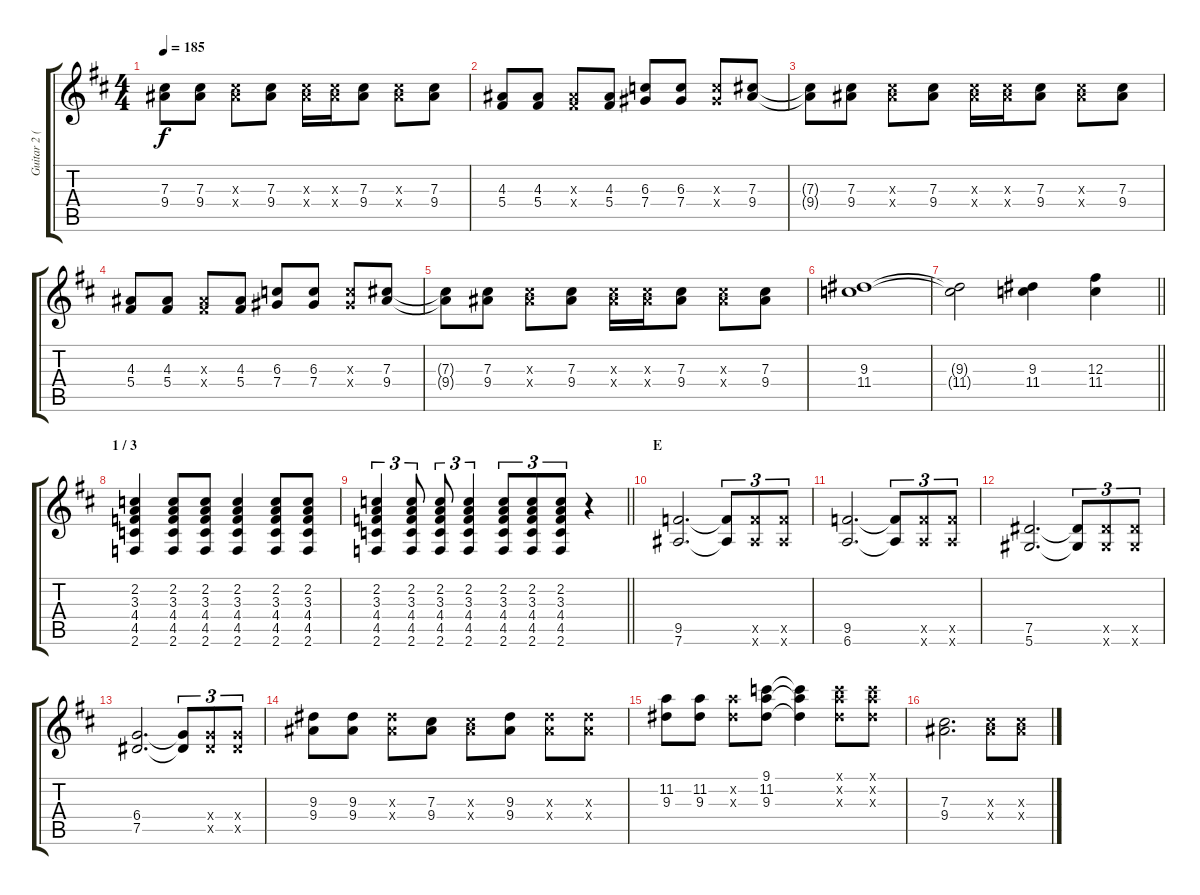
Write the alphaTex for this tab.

\track ("Guitar 2 (Hitsugi)" "Guitar 2 (") {instrument distortionguitar}
\staff {score tabs}
\tuning (Eb4 Bb3 Gb3 Db3 Ab2 Eb2) {hide}
\ts (4 4)
\tempo 185
\clef g2
\ks d
(7.3{t} 9.4{t}).8{dy f} (7.3 9.4).8 (7.3{x} 9.4{x}).8 (7.3 9.4).8 (7.3{x} 9.4{x}).16 (7.3{x} 9.4{x}).16 (7.3 9.4).8 (7.3{x} 9.4{x}).8 (7.3 9.4).8 |
(4.3 5.4).8 (4.3 5.4).8 (4.3{x} 5.4{x}).8 (4.3 5.4).8 (6.3 7.4).8 (6.3 7.4).8 (6.3{x} 7.4{x}).8 (7.3 9.4).8 |
(7.3{t} 9.4{t}).8 (7.3 9.4).8 (7.3{x} 9.4{x}).8 (7.3 9.4).8 (7.3{x} 9.4{x}).16 (7.3{x} 9.4{x}).16 (7.3 9.4).8 (7.3{x} 9.4{x}).8 (7.3 9.4).8 |
(4.3 5.4).8 (4.3 5.4).8 (4.3{x} 5.4{x}).8 (4.3 5.4).8 (6.3 7.4).8 (6.3 7.4).8 (6.3{x} 7.4{x}).8 (7.3 9.4).8 |
(7.3{t} 9.4{t}).8 (7.3 9.4).8 (7.3{x} 9.4{x}).8 (7.3 9.4).8 (7.3{x} 9.4{x}).16 (7.3{x} 9.4{x}).16 (7.3 9.4).8 (7.3{x} 9.4{x}).8 (7.3 9.4).8 |
(9.3 11.4).1 |
\barLineRight lightlight
(9.3{t} 11.4{t}).2 (9.3 11.4).4 (12.3 11.4).4 |
\section ("" "1 / 3")
(2.2 3.3 4.4 4.5 2.6).4 (2.2 3.3 4.4 4.5 2.6).8 (2.2 3.3 4.4 4.5 2.6).8 (2.2 3.3 4.4 4.5 2.6).4 (2.2 3.3 4.4 4.5 2.6).8 (2.2 3.3 4.4 4.5 2.6).8 |
\barLineRight lightlight
(2.2 3.3 4.4 4.5 2.6).4{tu (3 2)} (2.2 3.3 4.4 4.5 2.6).8{tu (3 2)} (2.2 3.3 4.4 4.5 2.6).8{tu (3 2)} (2.2 3.3 4.4 4.5 2.6).4{tu (3 2)} (2.2 3.3 4.4 4.5 2.6).8{tu (3 2)} (2.2 3.3 4.4 4.5 2.6).8{tu (3 2)} (2.2 3.3 4.4 4.5 2.6).8{tu (3 2)} r.4 |
\section ("" "E")
(9.5 7.6).2{d} (9.5{t} 7.6{t}).8{tu (3 2)} (9.5{x} 7.6{x}).8{tu (3 2)} (9.5{x} 7.6{x}).8{tu (3 2)} |
(9.5 6.6).2{d} (9.5{t} 6.6{t}).8{tu (3 2)} (9.5{x} 6.6{x}).8{tu (3 2)} (9.5{x} 6.6{x}).8{tu (3 2)} |
(7.5 5.6).2{d} (7.5{t} 5.6{t}).8{tu (3 2)} (7.5{x} 5.6{x}).8{tu (3 2)} (7.5{x} 5.6{x}).8{tu (3 2)} |
(6.4 7.5).2{d} (6.4{t} 7.5{t}).8{tu (3 2)} (6.4{x} 7.5{x}).8{tu (3 2)} (6.4{x} 7.5{x}).8{tu (3 2)} |
(9.3 9.4).8 (9.3 9.4).8 (9.3{x} 9.4{x}).8 (7.3 9.4).8 (7.3{x} 9.4{x}).8 (9.3 9.4).8 (9.3{x} 9.4{x}).8 (9.3{x} 9.4{x}).8 |
(11.2 9.3).8 (11.2 9.3).8 (11.2{x} 9.3{x}).8 (9.1 11.2 9.3).8 (9.1{t} 11.2{t} 9.3{t}).4 (9.1{x} 11.2{x} 9.3{x}).8 (9.1{x} 11.2{x} 9.3{x}).8 |
(7.3 9.4).2{d} (7.3{x} 9.4{x}).8 (7.3{x} 9.4{x}).8
